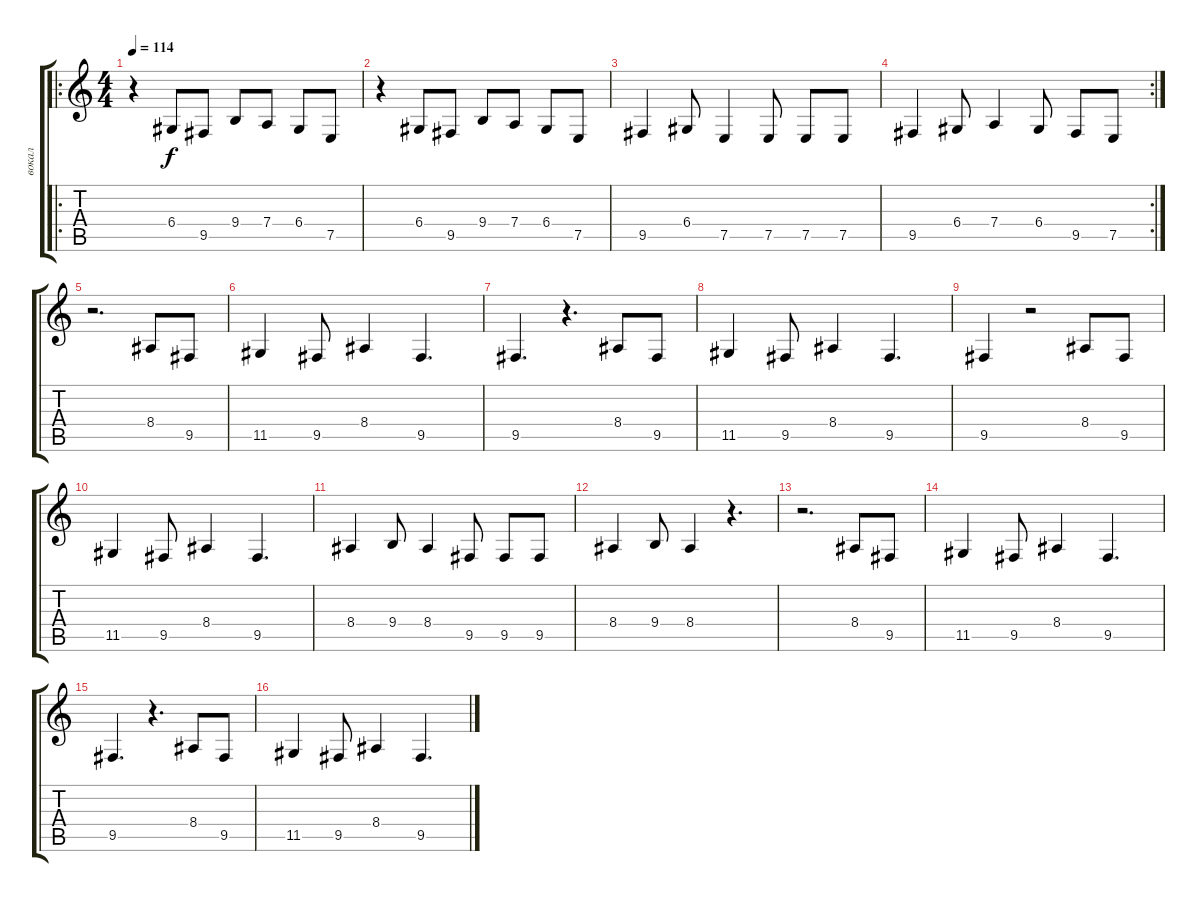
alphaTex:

\track ("вокал" "вокал") {instrument lead2sawtooth}
\staff {score tabs}
\tuning (E4 B3 G3 D3 A2 E2) {hide}
\ro
\ts (4 4)
\tempo 114
\clef g2
\ks c
r.4{dy f} 6.4.8 9.5.8 9.4.8 7.4.8 6.4.8 7.5.8 |
r.4 6.4.8 9.5.8 9.4.8 7.4.8 6.4.8 7.5.8 |
9.5.4 6.4.8 7.5.4 7.5.8 7.5.8 7.5.8 |
\rc 2
9.5.4 6.4.8 7.4.4 6.4.8 9.5.8 7.5.8 |
r.2{d} 8.4.8 9.5.8 |
11.5.4 9.5.8 8.4.4 9.5.4{d} |
9.5.4{d} r.4{d} 8.4.8 9.5.8 |
11.5.4 9.5.8 8.4.4 9.5.4{d} |
9.5.4 r.2 8.4.8 9.5.8 |
11.5.4 9.5.8 8.4.4 9.5.4{d} |
8.4.4 9.4.8 8.4.4 9.5.8 9.5.8 9.5.8 |
8.4.4 9.4.8 8.4.4 r.4{d} |
r.2{d} 8.4.8 9.5.8 |
11.5.4 9.5.8 8.4.4 9.5.4{d} |
9.5.4{d} r.4{d} 8.4.8 9.5.8 |
11.5.4 9.5.8 8.4.4 9.5.4{d}
